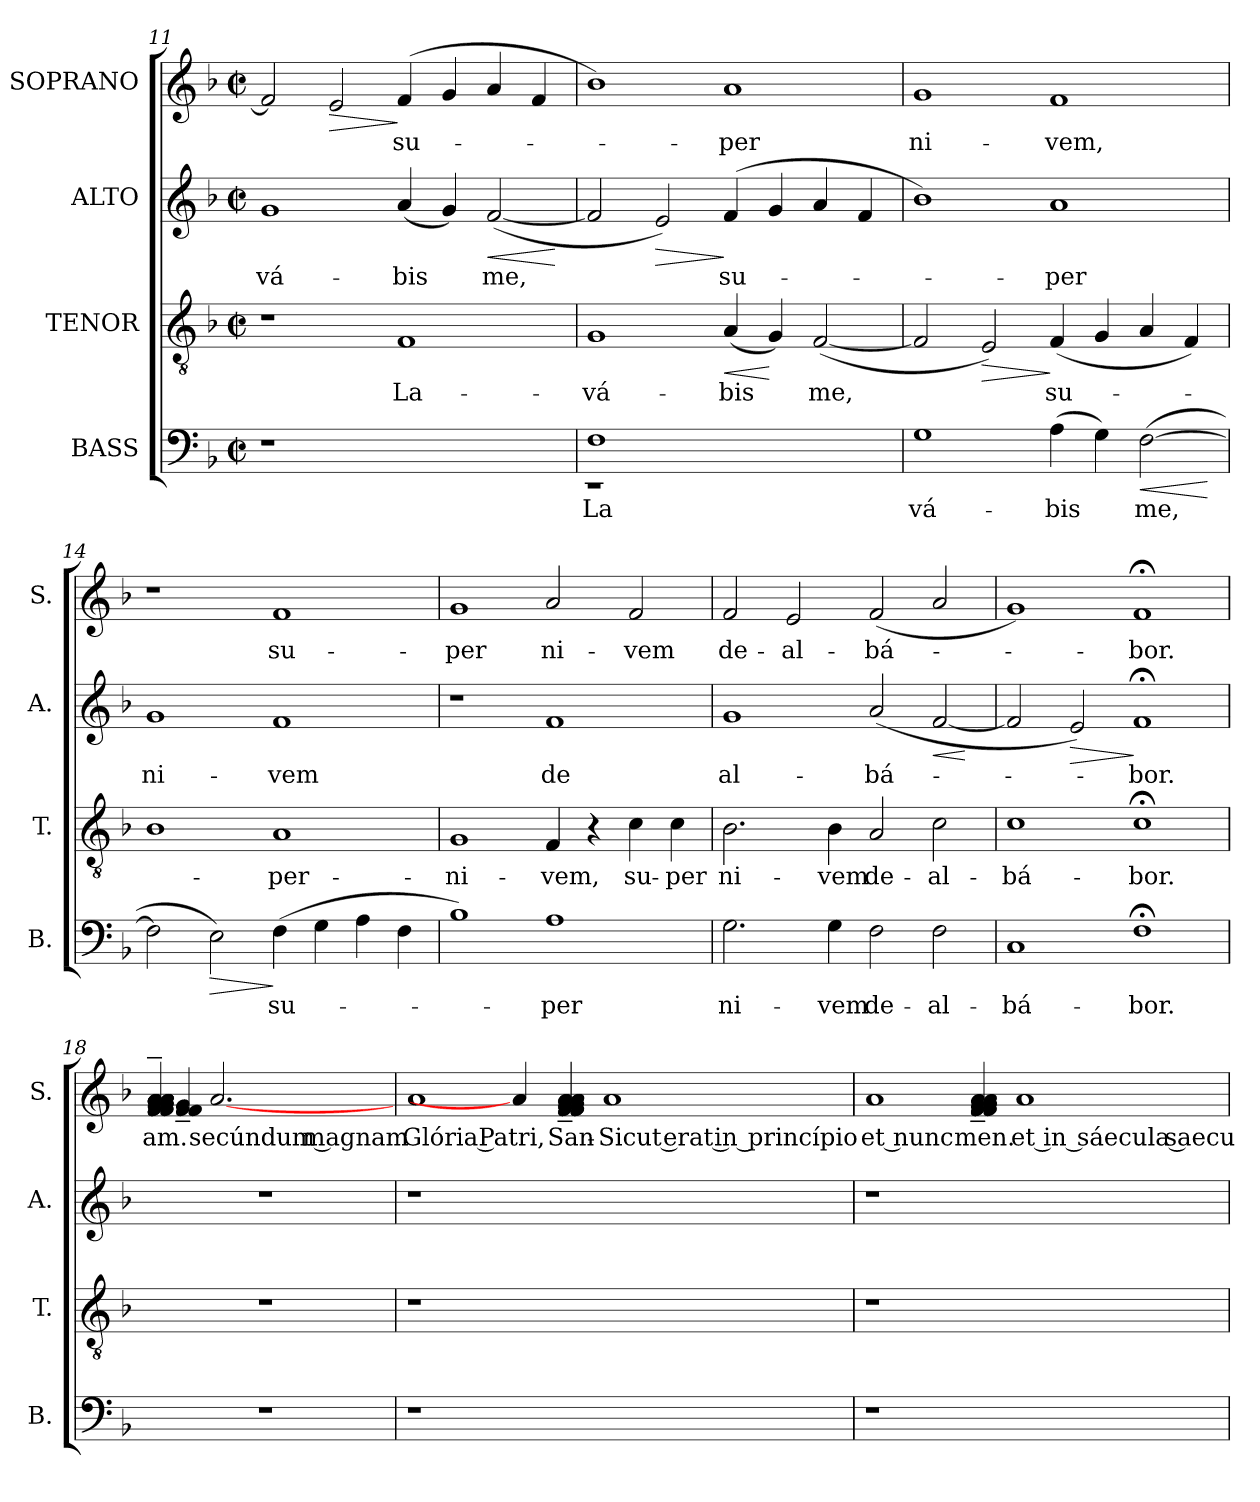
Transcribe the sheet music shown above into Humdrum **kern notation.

**kern	**text	**dynam	**kern	**text	**dynam	**kern	**text	**dynam	**kern	**text	**dynam
*part4	*part4	*part4	*part3	*part3	*part3	*part2	*part2	*part2	*part1	*part1	*part1
*staff4	*staff4	*staff4	*staff3	*staff3	*staff3	*staff2	*staff2	*staff2	*staff1	*staff1	*staff1
*I"BASS	*	*	*I"TENOR	*	*	*I"ALTO	*	*	*I"SOPRANO	*	*
*I'B.	*	*	*I'T.	*	*	*I'A.	*	*	*I'S.	*	*
*clefF4	*	*	*clefGv2	*	*	*clefG2	*	*	*clefG2	*	*
*k[b-]	*	*	*k[b-]	*	*	*k[b-]	*	*	*k[b-]	*	*
*F:	*	*	*F:	*	*	*F:	*	*	*F:	*	*
*M2/2	*	*	*M2/2	*	*	*M2/2	*	*	*M2/2	*	*
*met(c|)	*	*	*met(c|)	*	*	*met(c|)	*	*	*met(c|)	*	*
=11	=11	=11	=11	=11	=11	=11	=11	=11	=11	=11	=11
!LO:N:vis=1	!	!	!	!	!	!	!LO:LY:b	!	!	!	!
1r	.	.	1r	.	.	1g	-vá-	.	2f/]	.	.
!	!	!	!	!	!	!	!	!	!	!	!LO:HP:b
.	.	.	.	.	.	.	.	.	2e/	.	>
!	!	!	!	!LO:LY:b	!	!	!LO:LY:b	!	!	!LO:LY:b	!
1ryy	.	.	1F	La-	.	(<4a/	-bis	.	(<4f/	su-	]
.	.	.	.	.	.	4g/)	.	.	4g/	.	.
!	!	!	!	!	!	!	!LO:LY:b	!LO:HP:b	!	!	!
.	.	.	.	.	.	(<[<2f/	me,	<	4a/	.	.
.	.	.	.	.	.	.	.	.	4f/	.	.
.	.	.	.	.	.	.	.	[	.	.	.
=12	=12	=12	=12	=12	=12	=12	=12	=12	=12	=12	=12
*^	*	*	*	*	*	*	*	*	*	*	*
*	*^	*	*	*	*	*	*	*	*	*	*	*
!	!	!	!LO:LY:b	!	!	!LO:LY:b	!	!	!	!	!	!	!
1ryy	1rEE	1F	La-	.	1G	-vá-	.	2f/]	.	.	1b-)	.	.
!	!	!	!	!	!	!	!	!	!	!LO:HP:b	!	!	!
.	.	.	.	.	.	.	.	2e/)	.	>	.	.	.
!	!	!	!	!	!	!LO:LY:b	!LO:HP:b	!	!LO:LY:b	!	!	!LO:LY:b	!
1ryy	1ryy	1ryy	.	.	(<4A/	-bis	<	(<4f/	su-	]	1a	-per	.
.	.	.	.	.	4G/)	.	[	4g/	.	.	.	.	.
!	!	!	!	!	!	!LO:LY:b	!	!	!	!	!	!	!
.	.	.	.	.	(<[<2F/	me,	.	4a/	.	.	.	.	.
.	.	.	.	.	.	.	.	4f/	.	.	.	.	.
*v	*v	*v	*	*	*	*	*	*	*	*	*	*	*
=13	=13	=13	=13	=13	=13	=13	=13	=13	=13	=13	=13
!	!LO:LY:b	!	!	!	!	!	!	!	!	!LO:LY:b	!
1G	-vá-	.	2F/]	.	.	1b-)	.	.	1g	ni-	.
!	!	!	!	!	!LO:HP:b	!	!	!	!	!	!
.	.	.	2E/)	.	>	.	.	.	.	.	.
!	!LO:LY:b	!	!	!LO:LY:b	!	!	!LO:LY:b	!	!	!LO:LY:b	!
(>4A\	-bis	.	(<4F/	su-	]	1a	-per	.	1f	-vem,	.
4G\)	.	.	4G/	.	.	.	.	.	.	.	.
!	!LO:LY:b	!LO:HP:b	!	!	!	!	!	!	!	!	!
(>[>2F\	me,	<	4A/	.	.	.	.	.	.	.	.
.	.	.	4F/)	.	.	.	.	.	.	.	.
.	.	[	.	.	.	.	.	.	.	.	.
!!LO:PB:g=z
=14	=14	=14	=14	=14	=14	=14	=14	=14	=14	=14	=14
!	!	!	!	!	!	!	!LO:LY:b	!	!	!	!
2F\]	.	.	1B-	.	.	1g	ni-	.	1r	.	.
!	!	!LO:HP:b	!	!	!	!	!	!	!	!	!
2E\)	.	>	.	.	.	.	.	.	.	.	.
!	!LO:LY:b	!	!	!LO:LY:b	!	!	!LO:LY:b	!	!	!LO:LY:b	!
(>4F\	su-	]	1A	-per-	.	1f	-vem	.	1f	su-	.
4G\	.	.	.	.	.	.	.	.	.	.	.
4A\	.	.	.	.	.	.	.	.	.	.	.
4F\	.	.	.	.	.	.	.	.	.	.	.
=15	=15	=15	=15	=15	=15	=15	=15	=15	=15	=15	=15
!	!	!	!	!LO:LY:b	!	!	!	!	!	!LO:LY:b	!
1B-)	.	.	1G	-ni-	.	1r	.	.	1g	-per	.
!	!LO:LY:b	!	!	!LO:LY:b	!	!	!LO:LY:b	!	!	!LO:LY:b	!
1A	-per	.	4F/	-vem,	.	1f	de	.	2a/	ni-	.
.	.	.	4r	.	.	.	.	.	.	.	.
!	!	!	!	!LO:LY:b	!	!	!	!	!	!LO:LY:b	!
.	.	.	4c\	su-	.	.	.	.	2f/	-vem	.
!	!	!	!	!LO:LY:b	!	!	!	!	!	!	!
.	.	.	4c\	-per	.	.	.	.	.	.	.
=16	=16	=16	=16	=16	=16	=16	=16	=16	=16	=16	=16
!	!LO:LY:b	!	!	!LO:LY:b	!	!	!LO:LY:b	!	!	!LO:LY:b	!
2.G\	ni-	.	2.B-\	ni-	.	1g	al-	.	2f/	de-	.
!	!	!	!	!	!	!	!	!	!	!LO:LY:b	!
.	.	.	.	.	.	.	.	.	2e/	-al-	.
!	!LO:LY:b	!	!	!LO:LY:b	!	!	!	!	!	!	!
4G\	-vem	.	4B-\	-vem	.	.	.	.	.	.	.
!	!LO:LY:b	!	!	!LO:LY:b	!	!	!LO:LY:b	!	!	!LO:LY:b	!
2F\	de-	.	2A/	de-	.	(<2a/	-bá-	.	(<2f/	-bá-	.
!	!LO:LY:b	!	!	!LO:LY:b	!	!	!	!LO:HP:b	!	!	!
2F\	-al-	.	2c\	-al-	.	[<2f/	.	<	2a/	.	.
.	.	.	.	.	.	.	.	[	.	.	.
=17	=17	=17	=17	=17	=17	=17	=17	=17	=17	=17	=17
!	!LO:LY:b	!	!	!LO:LY:b	!	!	!	!	!	!	!
1C	-bá-	.	1c	-bá-	.	2f/]	.	.	1g)	.	.
!	!	!	!	!	!	!	!	!LO:HP:b	!	!	!
.	.	.	.	.	.	2e/)	.	>	.	.	.
!	!LO:LY:b	!	!	!LO:LY:b	!	!	!LO:LY:b	!	!	!LO:LY:b	!
1F;<	-bor.	.	1c;<	-bor.	.	1f;	-bor.	]	1f;	-bor.	.
!!LO:LB:g=z
=18	=18	=18	=18	=18	=18	=18	=18	=18	=18	=18	=18
!	!	!	!	!	!	!	!	!	!LO:TX:a:t=Verse	!	!
!	!	!	!	!	!	!	!	!	!	!LO:LY:b	!
*	*	*	*	*	*	*	*	*	*^	*	*
!	!	!	!	!	!	!	!	!	!	!	!LO:LY:b	!
1r	.	.	1r	.	.	1r	.	.	4f/~< 4f/~< 4f/~< 4g/~< 4g/~< 4g/~< 4a/~< 4a/~< 4a/~< 4a/~< 4a/~< 4a/~<	4f/~< 4f/~< 4g/~<	-am.	.
!	!	!	!	!	!	!	!	!	!	!	!LO:LY:b	!
.	.	.	.	.	.	.	.	.	[2.a	2.ryy	secúndum magnam	.
!!LO:LB:g=z
=19	=19	=19	=19	=19	=19	=19	=19	=19	=19	=19	=19	=19
!	!	!	!	!	!	!	!	!	!LO:TX:a:t=Doxology	!	!	!
!	!	!	!	!	!	!	!	!	!	!	!LO:LY:b	!
*	*	*	*	*	*	*	*	*	*v	*v	*	*
1r	.	.	1r	.	.	1r	.	.	1a	Glória Patri,	.
1.ryy	.	.	1.ryy	.	.	1.ryy	.	.	4a]	.	.
!	!	!	!	!	!	!	!	!	!	!LO:LY:b	!
.	.	.	.	.	.	.	.	.	4f/~< 4f/~< 4f/~< 4f/~< 4g/~< 4g/~< 4g/~< 4a/~< 4a/~< 4a/~< 4a/~< 4a/~<	San-	.
!	!	!	!	!	!	!	!	!	!	!LO:LY:b	!
.	.	.	.	.	.	.	.	.	1a	Sicut erat in princípio	.
!!LO:LB:g=z
=20	=20	=20	=20	=20	=20	=20	=20	=20	=20	=20	=20
!	!	!	!	!	!	!	!	!	!	!LO:LY:b:rj	!
1r	.	.	1r	.	.	1r	.	.	1a	et nunc	.
!	!	!	!	!	!	!	!	!	!	!LO:LY:b	!
1ryy	.	.	1ryy	.	.	1ryy	.	.	4f/~< 4f/~< 4f/~< 4g/~< 4g/~< 4g/~< 4a/~< 4a/~<	-men.	.
!	!	!	!	!	!	!	!	!	!	!LO:LY:b:rj	!
.	.	.	.	.	.	.	.	.	1a	et in sáecula saecu-	.
4ryy	.	.	4ryy	.	.	4ryy	.	.	.	.	.
=	=	=	=	=	=	=	=	=	=	=	=
*-	*-	*-	*-	*-	*-	*-	*-	*-	*-	*-	*-
